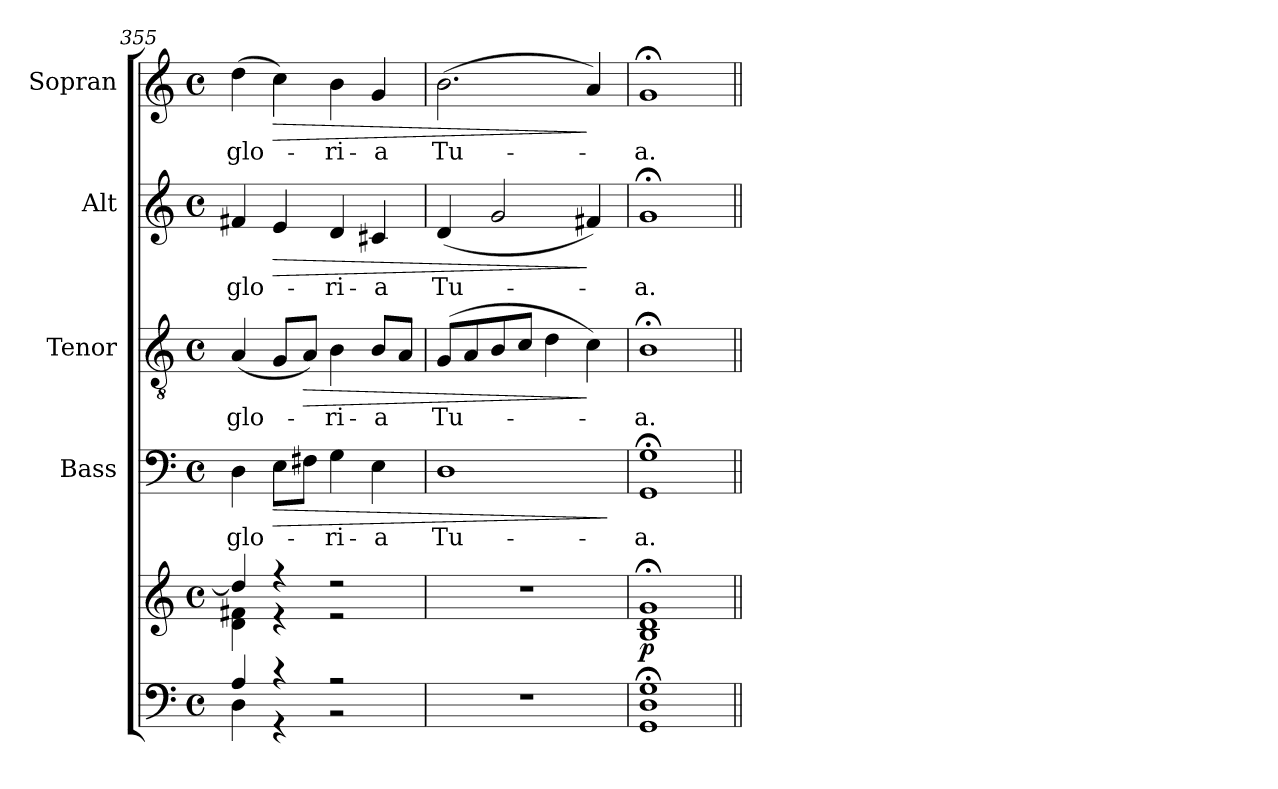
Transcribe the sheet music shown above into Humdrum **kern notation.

**kern	**kern	**dynam	**kern	**text	**dynam	**kern	**text	**dynam	**kern	**text	**dynam	**kern	**text	**dynam
*part5	*part5	*part5	*part4	*part4	*part4	*part3	*part3	*part3	*part2	*part2	*part2	*part1	*part1	*part1
*staff6	*staff5	*staff5/6	*staff4	*staff4	*staff4	*staff3	*staff3	*staff3	*staff2	*staff2	*staff2	*staff1	*staff1	*staff1
*	*	*	*I"Bass	*	*	*I"Tenor	*	*	*I"Alt	*	*	*I"Sopran	*	*
*	*	*	*I'B.	*	*	*I'T.	*	*	*I'A.	*	*	*I'S.	*	*
*clefF4	*clefG2	*	*clefF4	*	*	*clefGv2	*	*	*clefG2	*	*	*clefG2	*	*
*k[]	*k[]	*	*k[]	*	*	*k[]	*	*	*k[]	*	*	*k[]	*	*
*C:	*C:	*	*C:	*	*	*C:	*	*	*C:	*	*	*C:	*	*
*M4/4	*M4/4	*	*M4/4	*	*	*M4/4	*	*	*M4/4	*	*	*M4/4	*	*
*met(c)	*met(c)	*	*met(c)	*	*	*met(c)	*	*	*met(c)	*	*	*met(c)	*	*
=355	=355	=355	=355	=355	=355	=355	=355	=355	=355	=355	=355	=355	=355	=355
*^	*^	*	*	*	*	*	*	*	*	*	*	*	*	*
!	!	!	!	!	!	!LO:LY:b	!	!	!LO:LY:b	!	!	!LO:LY:b	!	!	!LO:LY:b	!
4A/	4D\	4dd/]	4d\ 4f#X\	.	4D\	glo-	.	(<4A/	glo-	.	4f#X/	glo-	.	(>4dd\	glo-	.
!	!	!	!	!	!	!	!LO:HP:b	!	!	!	!	!	!LO:HP:b	!	!	!LO:HP:b
4r	4r	4r	4r	.	8E\L	.	>	8G/L	.	.	4e/	.	>	4cc\)	.	>
!	!	!	!	!	!	!	!	!	!	!LO:HP:b	!	!	!	!	!	!
.	.	.	.	.	8F#X\J	.	.	8A/J)	.	>	.	.	.	.	.	.
!	!	!	!	!	!	!LO:LY:b	!	!	!LO:LY:b	!	!	!LO:LY:b	!	!	!LO:LY:b	!
2r	2r	2r	2r	.	4G\	-ri-	.	4B\	-ri-	.	4d/	-ri-	.	4b\	-ri-	.
!	!	!	!	!	!	!LO:LY:b	!	!	!LO:LY:b	!	!	!LO:LY:b	!	!	!LO:LY:b	!
.	.	.	.	.	4E\	-a	.	8B/L	-a	.	4c#X/	-a	.	4g/	-a	.
.	.	.	.	.	.	.	.	8A/J	.	.	.	.	.	.	.	.
*v	*v	*	*	*	*	*	*	*	*	*	*	*	*	*	*	*
*	*v	*v	*	*	*	*	*	*	*	*	*	*	*	*	*
=356	=356	=356	=356	=356	=356	=356	=356	=356	=356	=356	=356	=356	=356	=356
!	!	!	!	!LO:LY:b	!	!	!LO:LY:b	!	!	!LO:LY:b	!	!	!LO:LY:b	!
1r	1r	.	1D	Tu-	.	(>8G/L	Tu-	.	(<4d/	Tu-	.	(>2.b\	Tu-	.
.	.	.	.	.	.	8A/	.	.	.	.	.	.	.	.
.	.	.	.	.	.	8B/	.	.	2g/	.	.	.	.	.
.	.	.	.	.	.	8c/J	.	.	.	.	.	.	.	.
.	.	.	.	.	.	4d\	.	.	.	.	.	.	.	.
.	.	.	.	.	.	4c\)	.	]	4f#X/)	.	]	4a/)	.	]
.	.	.	.	.	]	.	.	.	.	.	.	.	.	.
=357	=357	=357	=357	=357	=357	=357	=357	=357	=357	=357	=357	=357	=357	=357
!	!	!LO:DY:b	!	!LO:LY:b	!	!	!LO:LY:b	!	!	!LO:LY:b	!	!	!LO:LY:b	!
1GG;< 1D;< 1G;<	1B;< 1d;< 1g;<	p	1GG;< 1G;<	-a.	.	1B;<	-a.	.	1g;<	-a.	.	1g;<	-a.	.
=||	=||	=||	=||	=||	=||	=||	=||	=||	=||	=||	=||	=||	=||	=||
*-	*-	*-	*-	*-	*-	*-	*-	*-	*-	*-	*-	*-	*-	*-
